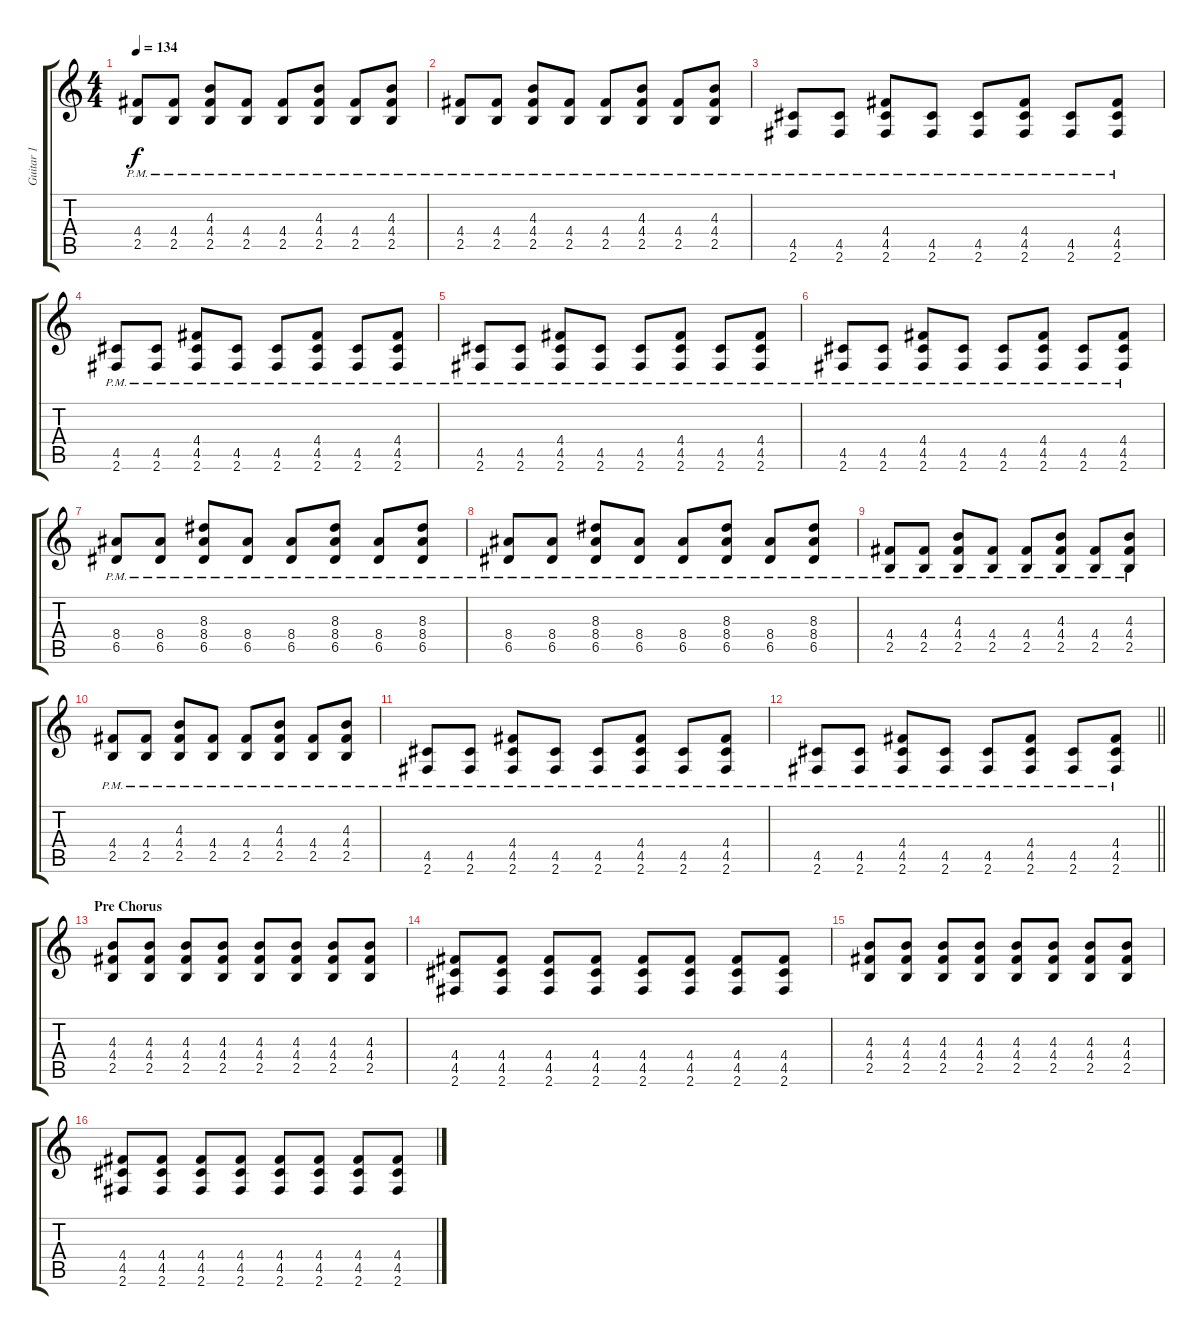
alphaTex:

\track ("Guitar 1" "Guitar 1") {instrument overdrivenguitar}
\staff {score tabs}
\tuning (E4 B3 G3 D3 A2 E2) {hide}
\ts (4 4)
\tempo 134
\clef g2
\ks c
(4.4{pm} 2.5{pm}).8{dy f} (4.4{pm} 2.5{pm}).8 (4.3{pm} 4.4{pm} 2.5{pm}).8 (4.4{pm} 2.5{pm}).8 (4.4{pm} 2.5{pm}).8 (4.3{pm} 4.4{pm} 2.5{pm}).8 (4.4{pm} 2.5{pm}).8 (4.3{pm} 4.4{pm} 2.5{pm}).8 |
(4.4{pm} 2.5{pm}).8 (4.4{pm} 2.5{pm}).8 (4.3{pm} 4.4{pm} 2.5{pm}).8 (4.4{pm} 2.5{pm}).8 (4.4{pm} 2.5{pm}).8 (4.3{pm} 4.4{pm} 2.5{pm}).8 (4.4{pm} 2.5{pm}).8 (4.3{pm} 4.4{pm} 2.5{pm}).8 |
(4.5{pm} 2.6{pm}).8 (4.5{pm} 2.6{pm}).8 (4.4{pm} 4.5{pm} 2.6{pm}).8 (4.5{pm} 2.6{pm}).8 (4.5{pm} 2.6{pm}).8 (4.4{pm} 4.5{pm} 2.6{pm}).8 (4.5{pm} 2.6{pm}).8 (4.4{pm} 4.5{pm} 2.6{pm}).8 |
(4.5{pm} 2.6{pm}).8 (4.5{pm} 2.6{pm}).8 (4.4{pm} 4.5{pm} 2.6{pm}).8 (4.5{pm} 2.6{pm}).8 (4.5{pm} 2.6{pm}).8 (4.4{pm} 4.5{pm} 2.6{pm}).8 (4.5{pm} 2.6{pm}).8 (4.4{pm} 4.5{pm} 2.6{pm}).8 |
(4.5{pm} 2.6{pm}).8 (4.5{pm} 2.6{pm}).8 (4.4{pm} 4.5{pm} 2.6{pm}).8 (4.5{pm} 2.6{pm}).8 (4.5{pm} 2.6{pm}).8 (4.4{pm} 4.5{pm} 2.6{pm}).8 (4.5{pm} 2.6{pm}).8 (4.4{pm} 4.5{pm} 2.6{pm}).8 |
(4.5{pm} 2.6{pm}).8 (4.5{pm} 2.6{pm}).8 (4.4{pm} 4.5{pm} 2.6{pm}).8 (4.5{pm} 2.6{pm}).8 (4.5{pm} 2.6{pm}).8 (4.4{pm} 4.5{pm} 2.6{pm}).8 (4.5{pm} 2.6{pm}).8 (4.4{pm} 4.5{pm} 2.6{pm}).8 |
(8.4{pm} 6.5{pm}).8 (8.4{pm} 6.5{pm}).8 (8.3{pm} 8.4{pm} 6.5{pm}).8 (8.4{pm} 6.5{pm}).8 (8.4{pm} 6.5{pm}).8 (8.3{pm} 8.4{pm} 6.5{pm}).8 (8.4{pm} 6.5{pm}).8 (8.3{pm} 8.4{pm} 6.5{pm}).8 |
(8.4{pm} 6.5{pm}).8 (8.4{pm} 6.5{pm}).8 (8.3{pm} 8.4{pm} 6.5{pm}).8 (8.4{pm} 6.5{pm}).8 (8.4{pm} 6.5{pm}).8 (8.3{pm} 8.4{pm} 6.5{pm}).8 (8.4{pm} 6.5{pm}).8 (8.3{pm} 8.4{pm} 6.5{pm}).8 |
(4.4{pm} 2.5{pm}).8 (4.4{pm} 2.5{pm}).8 (4.3{pm} 4.4{pm} 2.5{pm}).8 (4.4{pm} 2.5{pm}).8 (4.4{pm} 2.5{pm}).8 (4.3{pm} 4.4{pm} 2.5{pm}).8 (4.4{pm} 2.5{pm}).8 (4.3{pm} 4.4{pm} 2.5{pm}).8 |
(4.4{pm} 2.5{pm}).8 (4.4{pm} 2.5{pm}).8 (4.3{pm} 4.4{pm} 2.5{pm}).8 (4.4{pm} 2.5{pm}).8 (4.4{pm} 2.5{pm}).8 (4.3{pm} 4.4{pm} 2.5{pm}).8 (4.4{pm} 2.5{pm}).8 (4.3{pm} 4.4{pm} 2.5{pm}).8 |
(4.5{pm} 2.6{pm}).8 (4.5{pm} 2.6{pm}).8 (4.4{pm} 4.5{pm} 2.6{pm}).8 (4.5{pm} 2.6{pm}).8 (4.5{pm} 2.6{pm}).8 (4.4{pm} 4.5{pm} 2.6{pm}).8 (4.5{pm} 2.6{pm}).8 (4.4{pm} 4.5{pm} 2.6{pm}).8 |
\barLineRight lightlight
(4.5{pm} 2.6{pm}).8 (4.5{pm} 2.6{pm}).8 (4.4{pm} 4.5{pm} 2.6{pm}).8 (4.5{pm} 2.6{pm}).8 (4.5{pm} 2.6{pm}).8 (4.4{pm} 4.5{pm} 2.6{pm}).8 (4.5{pm} 2.6{pm}).8 (4.4{pm} 4.5{pm} 2.6{pm}).8 |
\section ("" "Pre Chorus")
(4.3 4.4 2.5).8 (4.3 4.4 2.5).8 (4.3 4.4 2.5).8 (4.3 4.4 2.5).8 (4.3 4.4 2.5).8 (4.3 4.4 2.5).8 (4.3 4.4 2.5).8 (4.3 4.4 2.5).8 |
(4.4 4.5 2.6).8 (4.4 4.5 2.6).8 (4.4 4.5 2.6).8 (4.4 4.5 2.6).8 (4.4 4.5 2.6).8 (4.4 4.5 2.6).8 (4.4 4.5 2.6).8 (4.4 4.5 2.6).8 |
(4.3 4.4 2.5).8 (4.3 4.4 2.5).8 (4.3 4.4 2.5).8 (4.3 4.4 2.5).8 (4.3 4.4 2.5).8 (4.3 4.4 2.5).8 (4.3 4.4 2.5).8 (4.3 4.4 2.5).8 |
(4.4 4.5 2.6).8 (4.4 4.5 2.6).8 (4.4 4.5 2.6).8 (4.4 4.5 2.6).8 (4.4 4.5 2.6).8 (4.4 4.5 2.6).8 (4.4 4.5 2.6).8 (4.4 4.5 2.6).8
